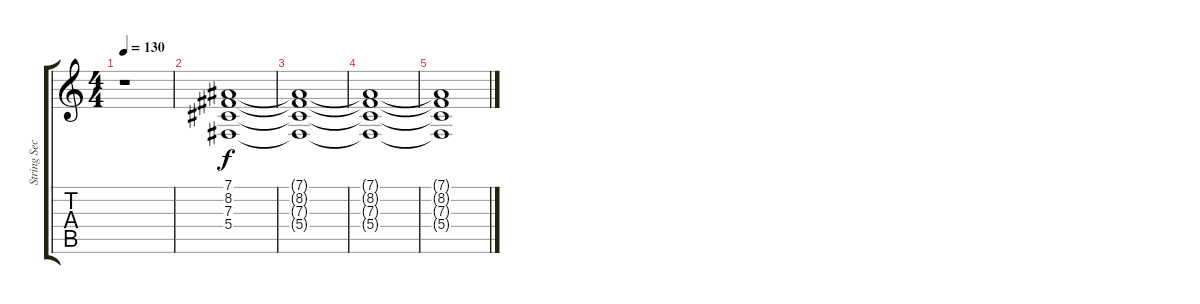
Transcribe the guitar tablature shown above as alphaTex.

\track ("String Section/Brandon Flowers (Synth 4)" "String Sec") {instrument stringensemble1}
\staff {score tabs}
\tuning (Eb4 Bb3 Gb3 Db3 Ab2 Eb2) {hide}
\ts (4 4)
\tempo 130
\clef g2
\ks c
r.1{dy f} |
(7.1 8.2 7.3 5.4).1 |
(7.1{t} 8.2{t} 7.3{t} 5.4{t}).1 |
(7.1{t} 8.2{t} 7.3{t} 5.4{t}).1 |
(7.1{t} 8.2{t} 7.3{t} 5.4{t}).1
